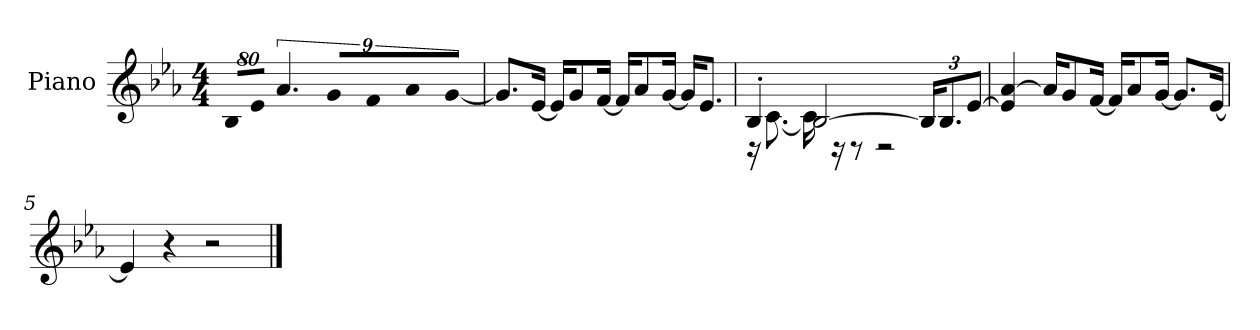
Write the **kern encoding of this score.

**kern
*part1
*staff1
*I"Piano
*I'P-no
*clefG2
*k[b-e-a-]
*M4/4
*MM90
=1
!LO:N:vis=8
640%71B-/L
!LO:N:vis=8
640%71e-/J
9%2.a-/
!LO:N:vis=8
640%71g/L
!LO:N:vis=8
640%71f/
!LO:N:vis=8
640%71a-/
!LO:N:vis=8
[640%71g/J
=2
8.g/L]
[16e-/Jk
16e-/KL]
8g/
[16f/Jk
16f/KL]
8a-/
[16g/Jk
16g/KL]
8.e-/J
=3
*^
4B-'/	16r
.	[8.c\
[2B-/	16c\]
.	16r
.	8r
.	2r
*Xbrackettup	*
24B-/KL]	.
12.B-/	.
[12e-/J	.
*v	*v
!!LO:LB:g=z
=4
4e-/] [4a-/
16a-/KL]
8g/
[16f/Jk
16f/KL]
8a-/
[16g/Jk
8.g/L]
[16e-/Jk
=5
4e-/]
4r
2r
==
*-
